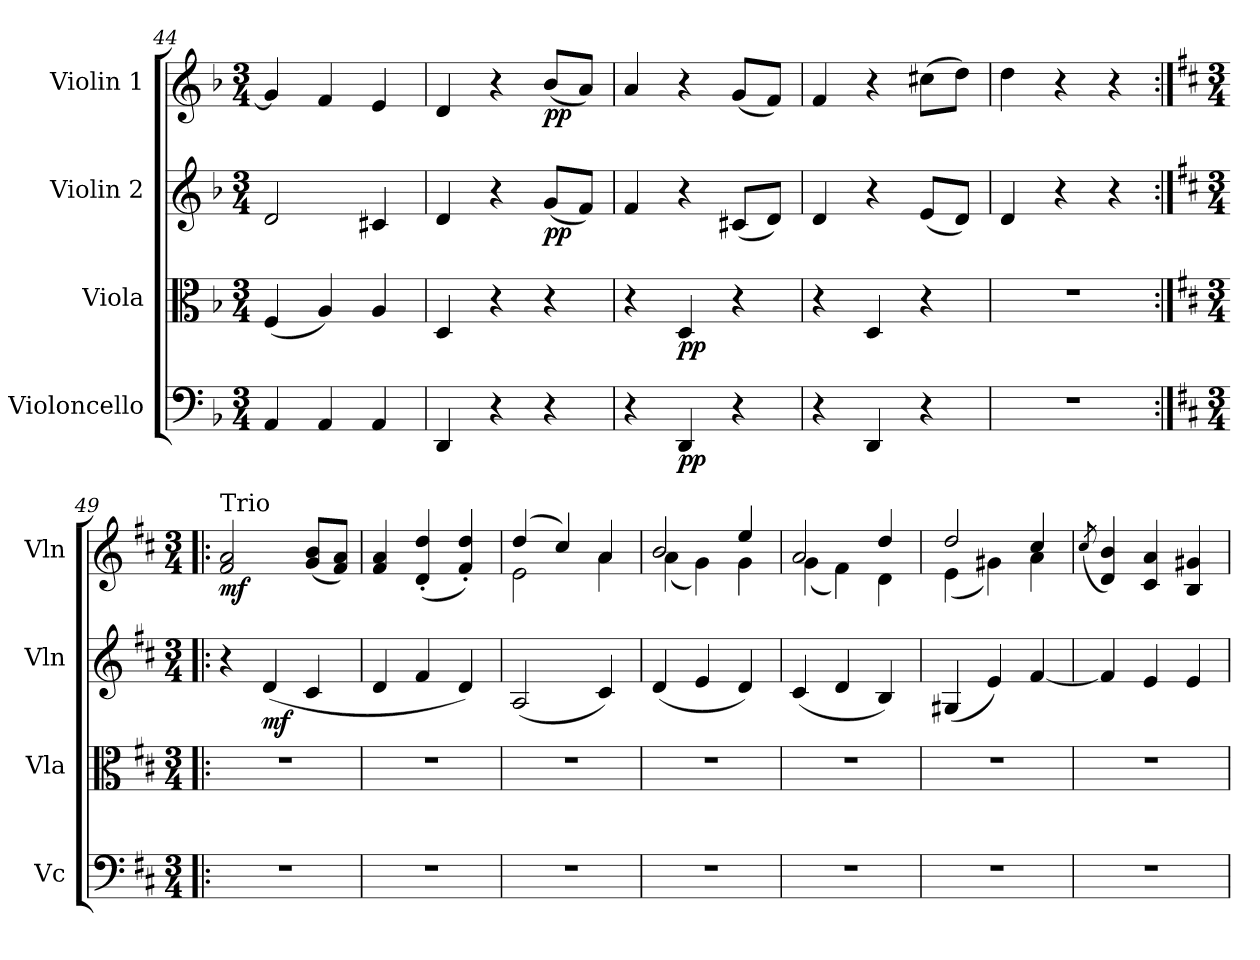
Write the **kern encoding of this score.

**kern	**dynam	**kern	**dynam	**kern	**dynam	**kern	**dynam
*part4	*part4	*part3	*part3	*part2	*part2	*part1	*part1
*staff4	*staff4	*staff3	*staff3	*staff2	*staff2	*staff1	*staff1
*I"Violoncello	*	*I"Viola	*	*I"Violin 2	*	*I"Violin 1	*
*I'Vc	*	*I'Vla	*	*I'Vln	*	*I'Vln	*
!!LO:PB:g=z
*clefF4	*	*clefC3	*	*clefG2	*	*clefG2	*
*k[b-]	*	*k[b-]	*	*k[b-]	*	*k[b-]	*
*M3/4	*	*M3/4	*	*M3/4	*	*M3/4	*
=44	=44	=44	=44	=44	=44	=44	=44
4AA/	.	(4F/	.	2d/	.	4g#/]	.
4AA/	.	4A/)	.	.	.	4f/	.
4AA/	.	4A/	.	4c#X/	.	4e/	.
=45	=45	=45	=45	=45	=45	=45	=45
4DD/	.	4D/	.	4d/	.	4d/	.
4r	.	4r	.	4r	.	4r	.
!	!	!	!	!	!LO:DY:b	!	!LO:DY:b
4r	.	4r	.	(8g/L	pp	(8b-/L	pp
.	.	.	.	8f/J)	.	8a/J)	.
=46	=46	=46	=46	=46	=46	=46	=46
4r	.	4r	.	4f/	.	4a/	.
!	!LO:DY:b	!	!LO:DY:b	!	!	!	!
4DD/	pp	4D/	pp	4r	.	4r	.
4r	.	4r	.	(8c#X/L	.	(8g/L	.
.	.	.	.	8d/J)	.	8f/J)	.
=47	=47	=47	=47	=47	=47	=47	=47
4r	.	4r	.	4d/	.	4f/	.
4DD/	.	4D/	.	4r	.	4r	.
4r	.	4r	.	(8e/L	.	(8cc#X\L	.
.	.	.	.	8d/J)	.	8dd\J)	.
=48	=48	=48	=48	=48	=48	=48	=48
2.r	.	2.r	.	4d/	.	4dd\	.
.	.	.	.	4r	.	4r	.
.	.	.	.	4r	.	4r	.
!!LO:LB:g=z
=49:|!|:	=49:|!|:	=49:|!|:	=49:|!|:	=49:|!|:	=49:|!|:	=49:|!|:	=49:|!|:
*k[f#c#]	*	*k[f#c#]	*	*k[f#c#]	*	*k[f#c#]	*
*M3/4	*	*M3/4	*	*M3/4	*	*M3/4	*
!	!	!	!	!	!	!LO:TX:a:t=Trio	!
!	!	!	!	!	!	!	!LO:DY:b
2.r	.	2.r	.	4r	.	2f#/ 2a/	mf
!	!	!	!	!	!LO:DY:b	!	!
.	.	.	.	(4d/	mf	.	.
.	.	.	.	4c#/	.	(8g/ 8b/L	.
.	.	.	.	.	.	8f#/ 8a/J)	.
=50	=50	=50	=50	=50	=50	=50	=50
2.r	.	2.r	.	4d/	.	4f#/ 4a/	.
.	.	.	.	4f#/	.	(4d/' 4dd/'	.
.	.	.	.	4d/)	.	4f#/' 4dd/')	.
=51	=51	=51	=51	=51	=51	=51	=51
*	*	*	*	*	*	*^	*
2.r	.	2.r	.	(2A/	.	(4dd/	2e\	.
.	.	.	.	.	.	4cc#/)	.	.
.	.	.	.	4c#/)	.	4a/	4a\	.
=52	=52	=52	=52	=52	=52	=52	=52	=52
2.r	.	2.r	.	(4d/	.	2b/	(4a\	.
.	.	.	.	4e/	.	.	4g\)	.
.	.	.	.	4d/)	.	4ee/	4g\	.
=53	=53	=53	=53	=53	=53	=53	=53	=53
2.r	.	2.r	.	(4c#/	.	2a/	(4g\	.
.	.	.	.	4d/	.	.	4f#\)	.
.	.	.	.	4B/)	.	4dd/	4d\	.
!!LO:LB:g=z	!!
=54	=54	=54	=54	=54	=54	=54	=54	=54
2.r	.	2.r	.	(4G#X/	.	2dd/	(4e\	.
.	.	.	.	4e/)	.	.	4g#X\)	.
.	.	.	.	[4f#/	.	4cc#/	4a\	.
*	*	*	*	*	*	*v	*v	*
=55	=55	=55	=55	=55	=55	=55	=55
.	.	.	.	.	.	(>8qcc#/	.
2.r	.	2.r	.	4f#/]	.	4d/ 4b/)	.
.	.	.	.	4e/	.	4c#/ 4a/	.
.	.	.	.	4e/	.	4B/ 4g#X/	.
=	=	=	=	=	=	=	=
*-	*-	*-	*-	*-	*-	*-	*-
